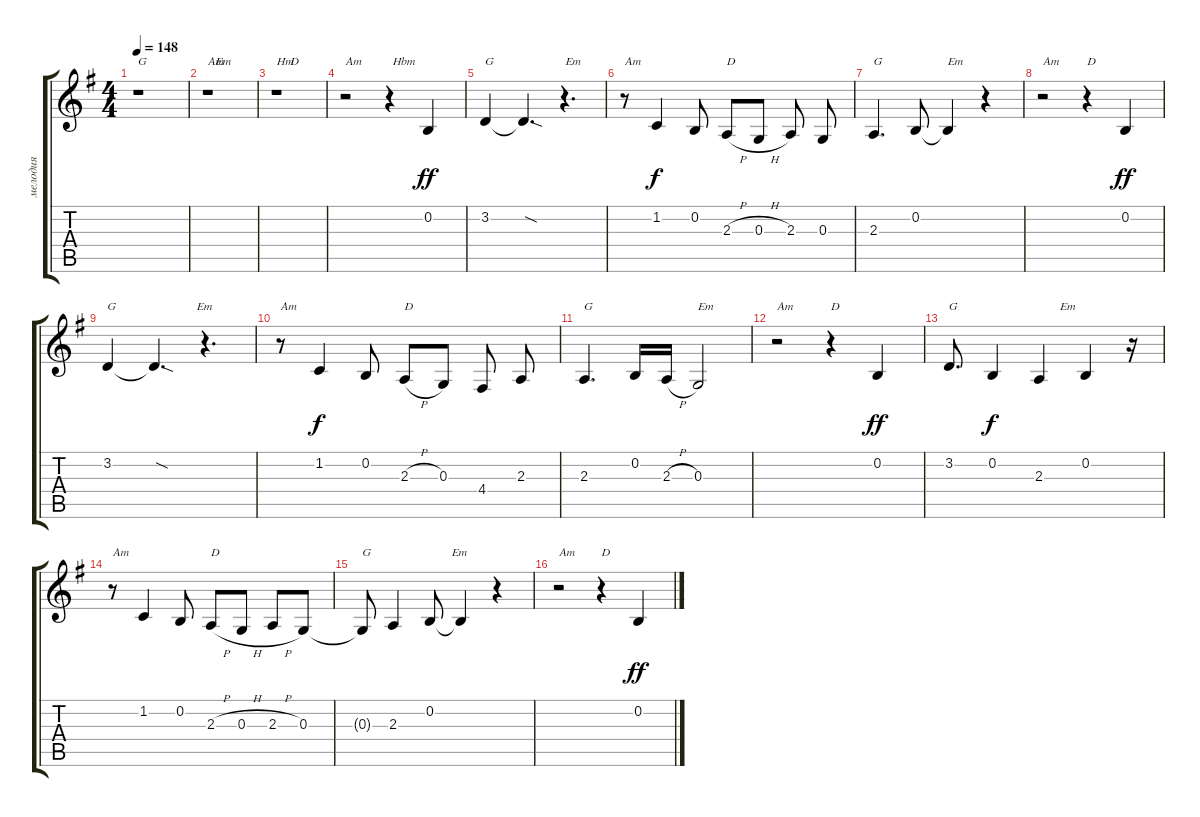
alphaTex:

\track ("мелодия" "мелодия") {instrument accordion}
\staff {score tabs}
\tuning (E4 B3 G3 D3 A2 E2) {hide}
\ts (4 4)
\tempo 148
\clef g2
\ks g
r.1{txt "G                       Em" dy f} |
r.1{txt "Am                      D"} |
r.1{txt "Hm                                 Hbm"} |
r.2{txt "Am"} r.4 0.2.4{dy ff} |
3.2.4{txt "G                        Em"} 3.2{sod t}.4{d} r.4{d} |
r.8{txt "Am"} 1.2.4{dy f} 0.2.8 2.3{h}.8{txt "D"} 0.3{h}.8 2.3.8{beam split} 0.3.8 |
2.3.4{d txt "G"} 0.2.8 0.2{t}.4{txt "Em"} r.4 |
r.2{txt "Am"} r.4{txt "D"} 0.2.4{dy ff} |
3.2.4{txt "G                           Em"} 3.2{sod t}.4{d} r.4{d} |
r.8{txt "Am"} 1.2.4{dy f} 0.2.8 2.3{h}.8{txt "D"} 0.3.8 4.4.8{beam split} 2.3.8 |
2.3.4{d txt "G"} 0.2.16 2.3{h}.16 0.3.2{txt "Em"} |
r.2{txt "Am"} r.4{txt "D"} 0.2.4{dy ff} |
3.2.8{d txt "G"} 0.2.4{dy f} 2.3.4{txt "       Em"} 0.2.4 r.16 |
r.8{txt "Am"} 1.2.4 0.2.8 2.3{h}.8{txt "D"} 0.3{h}.8 2.3{h}.8{beam merge} 0.3.8 |
0.3{t}.8{txt "G                           Em"} 2.3.4 0.2.8 0.2{t}.4 r.4 |
r.2{txt "Am"} r.4{txt "D"} 0.2.4{dy ff}
